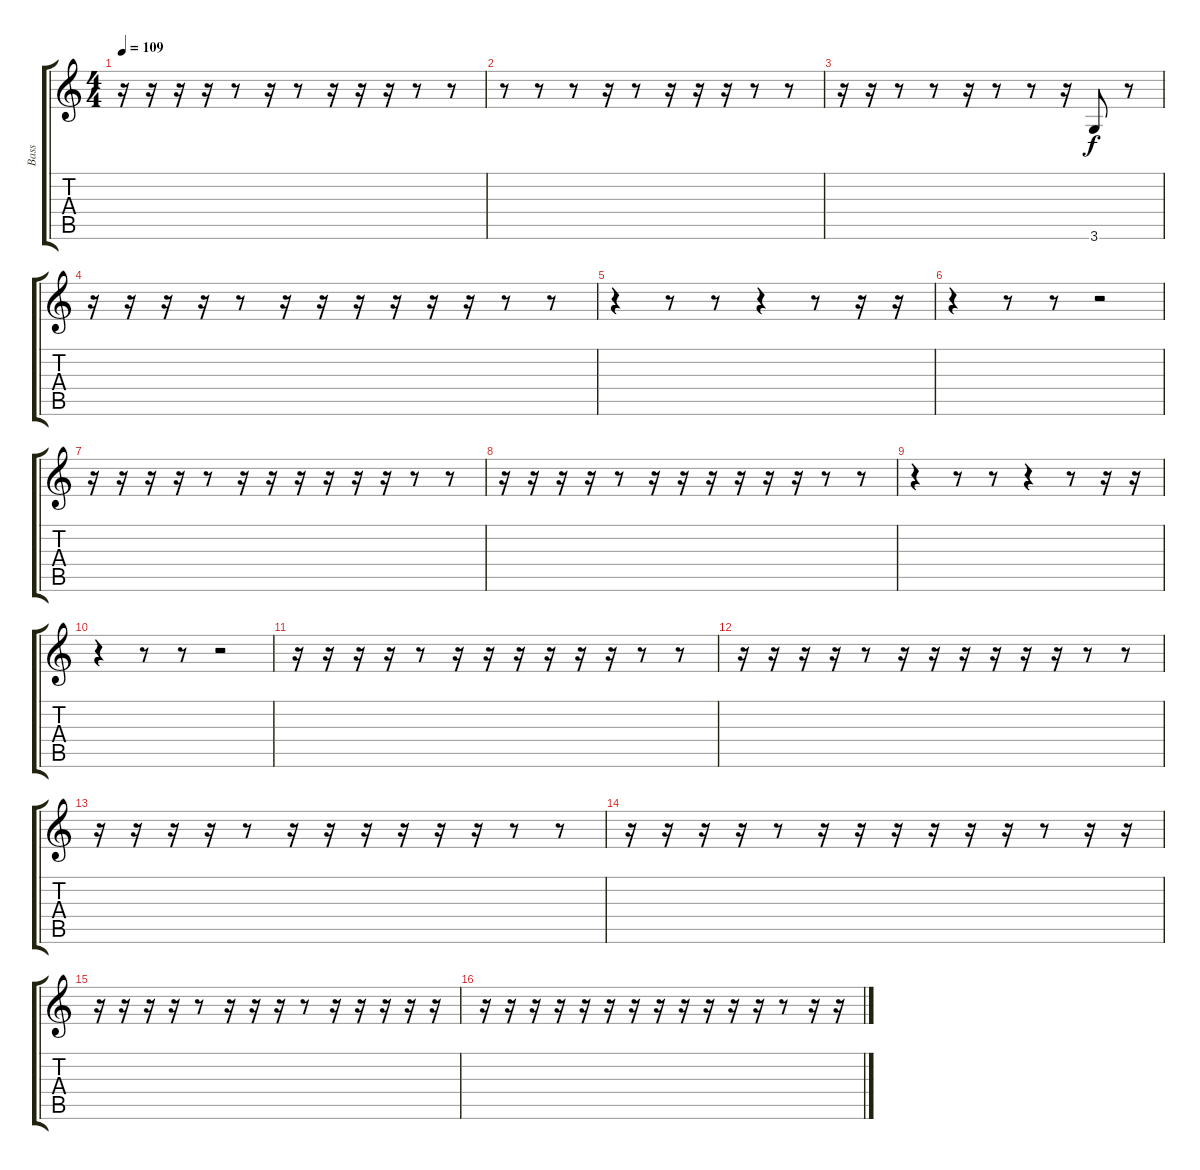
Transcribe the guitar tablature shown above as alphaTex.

\track ("Bass" "Bass") {instrument slapbass1}
\staff {score tabs}
\tuning (E4 B3 G3 D3 A2 E2) {hide}
\ts (4 4)
\tempo 109
\clef g2
\ks c
r.16{dy f} r.16 r.16 r.16 r.8 r.16 r.8 r.16 r.16 r.16 r.8 r.8 |
r.8 r.8 r.8 r.16 r.8 r.16 r.16 r.16 r.8 r.8 |
r.16 r.16 r.8 r.8 r.16 r.8 r.8 r.16 3.6.8 r.8 |
r.16 r.16 r.16 r.16 r.8 r.16 r.16 r.16 r.16 r.16 r.16 r.8 r.8 |
r.4 r.8 r.8 r.4 r.8 r.16 r.16 |
r.4 r.8 r.8 r.2 |
r.16 r.16 r.16 r.16 r.8 r.16 r.16 r.16 r.16 r.16 r.16 r.8 r.8 |
r.16 r.16 r.16 r.16 r.8 r.16 r.16 r.16 r.16 r.16 r.16 r.8 r.8 |
r.4 r.8 r.8 r.4 r.8 r.16 r.16 |
r.4 r.8 r.8 r.2 |
r.16 r.16 r.16 r.16 r.8 r.16 r.16 r.16 r.16 r.16 r.16 r.8 r.8 |
r.16 r.16 r.16 r.16 r.8 r.16 r.16 r.16 r.16 r.16 r.16 r.8 r.8 |
r.16 r.16 r.16 r.16 r.8 r.16 r.16 r.16 r.16 r.16 r.16 r.8 r.8 |
r.16 r.16 r.16 r.16 r.8 r.16 r.16 r.16 r.16 r.16 r.16 r.8 r.16 r.16 |
r.16 r.16 r.16 r.16 r.8 r.16 r.16 r.16 r.8 r.16 r.16 r.16 r.16 r.16 |
r.16 r.16 r.16 r.16 r.16 r.16 r.16 r.16 r.16 r.16 r.16 r.16 r.8 r.16 r.16
